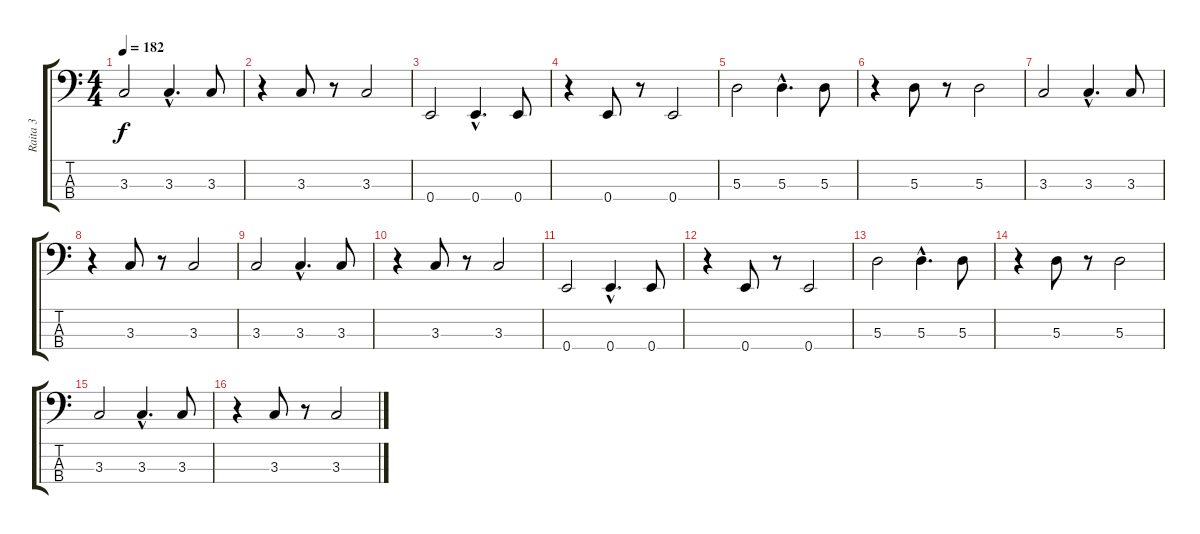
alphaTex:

\track ("Raita 3" "Raita 3") {instrument electricbassfinger}
\staff {score tabs}
\tuning (G2 D2 A1 E1) {hide}
\ts (4 4)
\tempo 182
\clef f4
\ks c
3.3.2{dy f} 3.3{hac}.4{d} 3.3.8 |
r.4 3.3.8 r.8 3.3.2 |
0.4.2 0.4{hac}.4{d} 0.4.8 |
r.4 0.4.8 r.8 0.4.2 |
5.3.2 5.3{hac}.4{d} 5.3.8 |
r.4 5.3.8 r.8 5.3.2 |
3.3.2 3.3{hac}.4{d} 3.3.8 |
r.4 3.3.8 r.8 3.3.2 |
3.3.2 3.3{hac}.4{d} 3.3.8 |
r.4 3.3.8 r.8 3.3.2 |
0.4.2 0.4{hac}.4{d} 0.4.8 |
r.4 0.4.8 r.8 0.4.2 |
5.3.2 5.3{hac}.4{d} 5.3.8 |
r.4 5.3.8 r.8 5.3.2 |
3.3.2 3.3{hac}.4{d} 3.3.8 |
r.4 3.3.8 r.8 3.3.2
